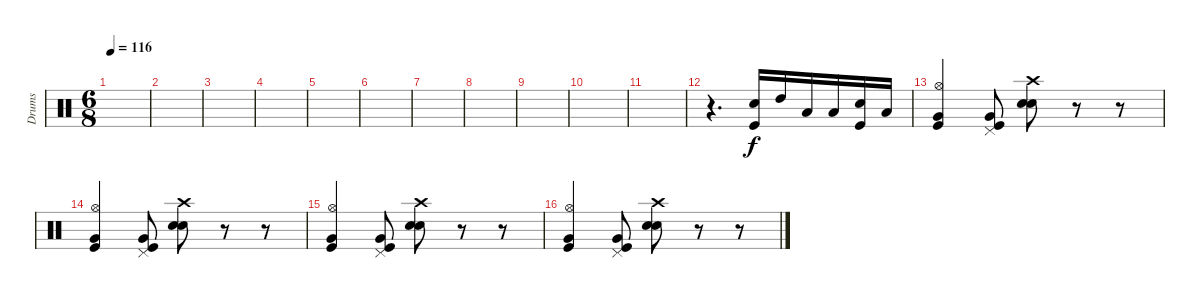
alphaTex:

\track ("Drums" "Drums") {instrument percussion}
\staff {score}
\articulation defaults
\ts (6 8)
\tempo 116
\tempo 52
\tempo 116
\clef neutral
\ks c
|
|
|
|
|
|
|
|
|
|
|
r.4{d} ("Snare (hit) 2" "Kick (hit)").16 "High Tom (hit)".16 "Low Tom (hit)".16 "Low Tom (hit)".16 ("Snare (hit) 2" "Kick (hit)").16 "Low Tom (hit)".16 |
("Hi-Hat (open)" "Very Low Tom (hit)" "Kick (hit)").4 ("Pedal Hi-Hat (hit)" "Very Low Tom (hit)" "Kick (hit)").8 ("Crash high (hit)" "Electric Snare (hit)" "Electric Snare (hit)").8 r.8 r.8 |
("Hi-Hat (open)" "Very Low Tom (hit)" "Kick (hit)").4 ("Pedal Hi-Hat (hit)" "Very Low Tom (hit)" "Kick (hit)").8 ("Crash high (hit)" "Electric Snare (hit)" "Electric Snare (hit)").8 r.8 r.8 |
("Hi-Hat (open)" "Very Low Tom (hit)" "Kick (hit)").4 ("Pedal Hi-Hat (hit)" "Very Low Tom (hit)" "Kick (hit)").8 ("Crash high (hit)" "Electric Snare (hit)" "Electric Snare (hit)").8 r.8 r.8 |
("Hi-Hat (open)" "Very Low Tom (hit)" "Kick (hit)").4 ("Pedal Hi-Hat (hit)" "Very Low Tom (hit)" "Kick (hit)").8 ("Crash high (hit)" "Electric Snare (hit)" "Electric Snare (hit)").8 r.8 r.8
